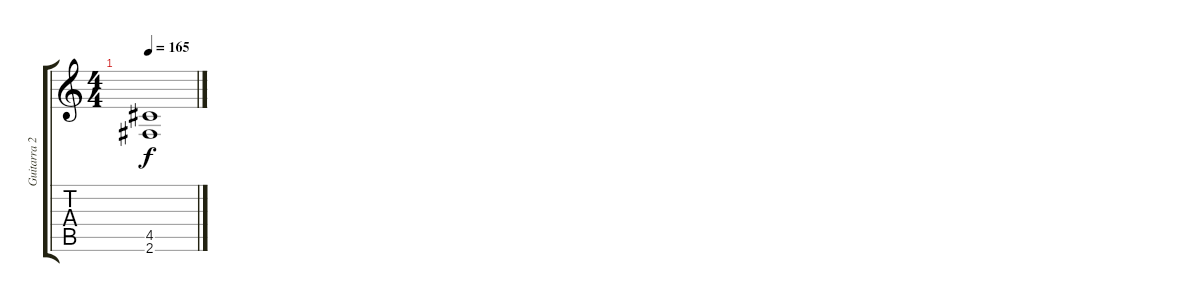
\track ("Guitarra 2" "Guitarra 2") {instrument overdrivenguitar}
\staff {score tabs}
\tuning (E4 B3 G3 D3 A2 E2) {hide}
\ts (4 4)
\tempo 165
\clef g2
\ks c
(4.5 2.6).1{dy f}
